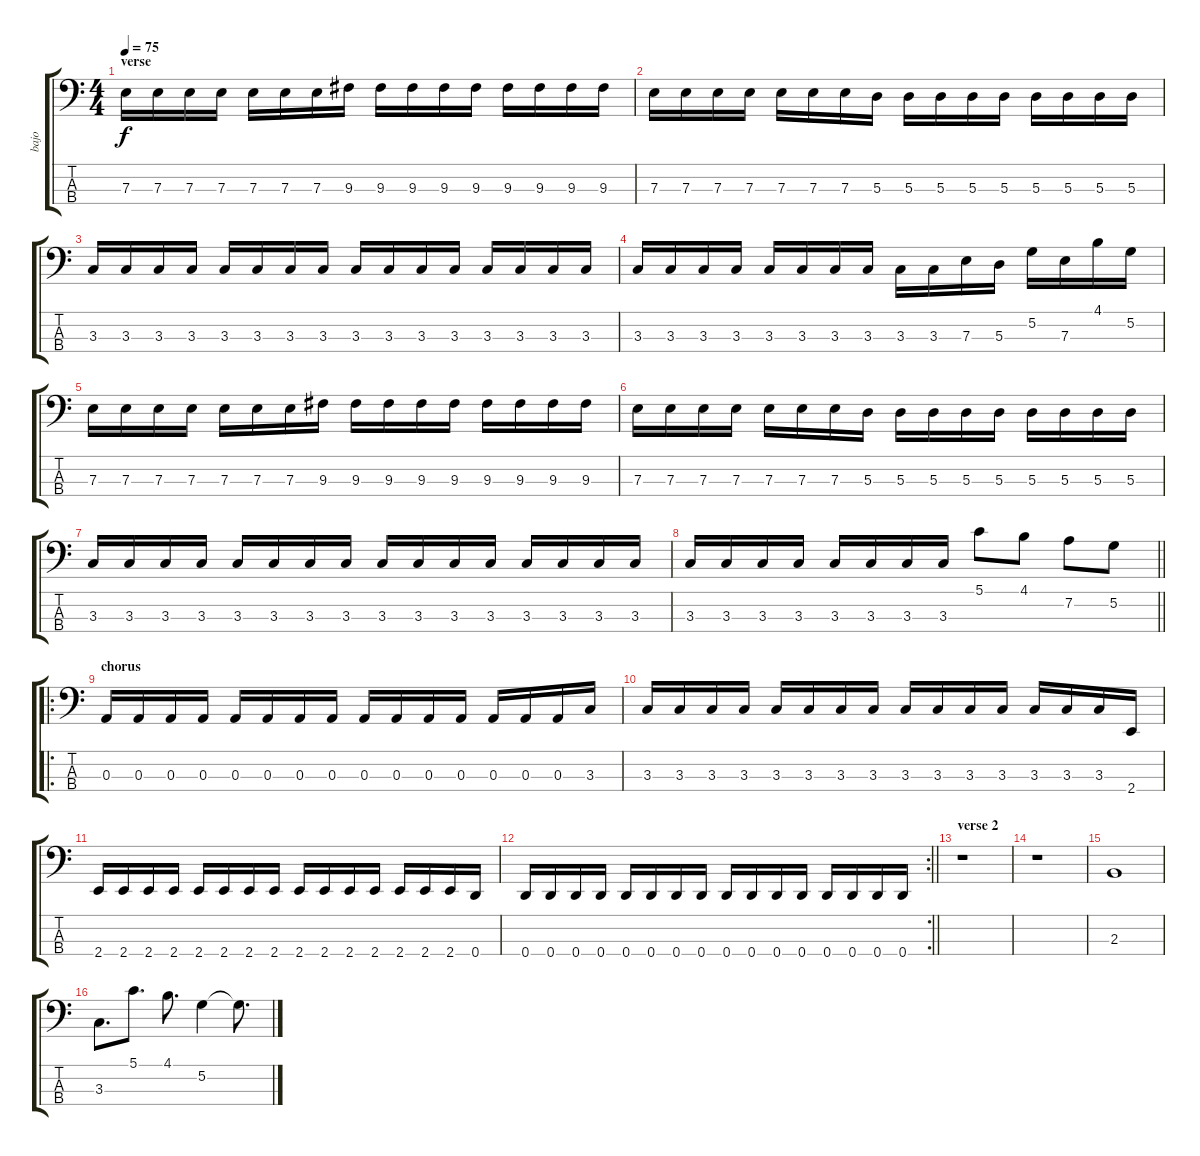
\track ("bajo" "bajo") {instrument electricbassfinger}
\staff {score tabs}
\tuning (G2 D2 A1 D1) {hide}
\ts (4 4)
\section ("" "verse")
\tempo 75
\clef f4
\ks c
7.3.16{dy f} 7.3.16 7.3.16 7.3.16 7.3.16 7.3.16 7.3.16 9.3.16 9.3.16 9.3.16 9.3.16 9.3.16 9.3.16 9.3.16 9.3.16 9.3.16 |
7.3.16 7.3.16 7.3.16 7.3.16 7.3.16 7.3.16 7.3.16 5.3.16 5.3.16 5.3.16 5.3.16 5.3.16 5.3.16 5.3.16 5.3.16 5.3.16 |
3.3.16 3.3.16 3.3.16 3.3.16 3.3.16 3.3.16 3.3.16 3.3.16 3.3.16 3.3.16 3.3.16 3.3.16 3.3.16 3.3.16 3.3.16 3.3.16 |
3.3.16 3.3.16 3.3.16 3.3.16 3.3.16 3.3.16 3.3.16 3.3.16 3.3.16 3.3.16 7.3.16 5.3.16 5.2.16 7.3.16 4.1.16 5.2.16 |
7.3.16 7.3.16 7.3.16 7.3.16 7.3.16 7.3.16 7.3.16 9.3.16 9.3.16 9.3.16 9.3.16 9.3.16 9.3.16 9.3.16 9.3.16 9.3.16 |
7.3.16 7.3.16 7.3.16 7.3.16 7.3.16 7.3.16 7.3.16 5.3.16 5.3.16 5.3.16 5.3.16 5.3.16 5.3.16 5.3.16 5.3.16 5.3.16 |
3.3.16 3.3.16 3.3.16 3.3.16 3.3.16 3.3.16 3.3.16 3.3.16 3.3.16 3.3.16 3.3.16 3.3.16 3.3.16 3.3.16 3.3.16 3.3.16 |
\barLineRight lightlight
3.3.16 3.3.16 3.3.16 3.3.16 3.3.16 3.3.16 3.3.16 3.3.16 5.1.8 4.1.8 7.2.8 5.2.8 |
\ro
\section ("" "chorus")
0.3.16 0.3.16 0.3.16 0.3.16 0.3.16 0.3.16 0.3.16 0.3.16 0.3.16 0.3.16 0.3.16 0.3.16 0.3.16 0.3.16 0.3.16 3.3.16 |
3.3.16 3.3.16 3.3.16 3.3.16 3.3.16 3.3.16 3.3.16 3.3.16 3.3.16 3.3.16 3.3.16 3.3.16 3.3.16 3.3.16 3.3.16 2.4.16 |
2.4.16 2.4.16 2.4.16 2.4.16 2.4.16 2.4.16 2.4.16 2.4.16 2.4.16 2.4.16 2.4.16 2.4.16 2.4.16 2.4.16 2.4.16 0.4.16 |
\rc 2
\barLineRight lightlight
0.4.16 0.4.16 0.4.16 0.4.16 0.4.16 0.4.16 0.4.16 0.4.16 0.4.16 0.4.16 0.4.16 0.4.16 0.4.16 0.4.16 0.4.16 0.4.16 |
\section ("" "verse 2")
r.1 |
r.1 |
2.3.1 |
3.3.8{d} 5.1.8{d} 4.1.8{d} 5.2.4 5.2{t}.8{d}
